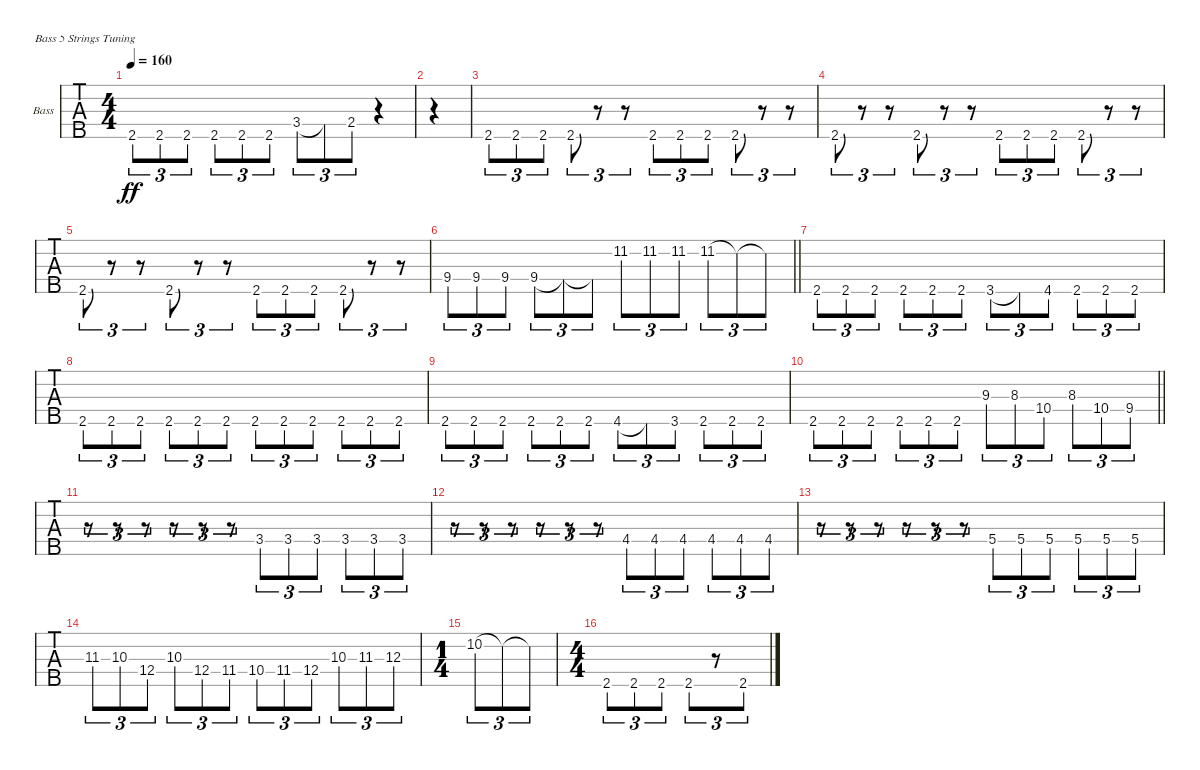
\bracketExtendMode groupsimilarinstruments
\firstSystemTrackNameOrientation horizontal
\otherSystemsTrackNameOrientation horizontal
\track ("Boni" "Bass") {instrument electricbassfinger}
\staff {tabs}
\tuning (G2 D2 A1 E1 B0)
\ts (4 4)
\tempo 160
\clef f4
\ks c
2.5{acc #}.8{tu (3 2) dy ff} 2.5{acc #}.8{tu (3 2)} 2.5{acc #}.8{tu (3 2)} 2.5{acc #}.8{tu (3 2)} 2.5{acc #}.8{tu (3 2)} 2.5{acc #}.8{tu (3 2)} 3.4.8{tu (3 2)} 3.4{t}.8{tu (3 2)} 2.4{acc #}.8{tu (3 2)} r.4 |
|
2.5{acc #}.8{tu (3 2)} 2.5{acc #}.8{tu (3 2)} 2.5{acc #}.8{tu (3 2)} 2.5{acc #}.8{tu (3 2)} r.8{tu (3 2)} r.8{tu (3 2)} 2.5{acc #}.8{tu (3 2)} 2.5{acc #}.8{tu (3 2)} 2.5{acc #}.8{tu (3 2)} 2.5{acc #}.8{tu (3 2)} r.8{tu (3 2)} r.8{tu (3 2)} |
2.5{acc #}.8{tu (3 2)} r.8{tu (3 2)} r.8{tu (3 2)} 2.5{acc #}.8{tu (3 2)} r.8{tu (3 2)} r.8{tu (3 2)} 2.5{acc #}.8{tu (3 2)} 2.5{acc #}.8{tu (3 2)} 2.5{acc #}.8{tu (3 2)} 2.5{acc #}.8{tu (3 2)} r.8{tu (3 2)} r.8{tu (3 2)} |
2.5{acc #}.8{tu (3 2)} r.8{tu (3 2)} r.8{tu (3 2)} 2.5{acc #}.8{tu (3 2)} r.8{tu (3 2)} r.8{tu (3 2)} 2.5{acc #}.8{tu (3 2)} 2.5{acc #}.8{tu (3 2)} 2.5{acc #}.8{tu (3 2)} 2.5{acc #}.8{tu (3 2)} r.8{tu (3 2)} r.8{tu (3 2)} |
\barLineRight lightlight
9.4{acc #}.8{tu (3 2)} 9.4{acc #}.8{tu (3 2)} 9.4{acc #}.8{tu (3 2)} 9.4{acc #}.8{tu (3 2)} 9.4{t acc #}.8{tu (3 2)} 9.4{t acc #}.8{tu (3 2)} 11.2{acc #}.8{tu (3 2)} 11.2{acc #}.8{tu (3 2)} 11.2{acc #}.8{tu (3 2)} 11.2{acc #}.8{tu (3 2)} 11.2{t acc #}.8{tu (3 2)} 11.2{t acc #}.8{tu (3 2)} |
2.5{acc #}.8{tu (3 2)} 2.5{acc #}.8{tu (3 2)} 2.5{acc #}.8{tu (3 2)} 2.5{acc #}.8{tu (3 2)} 2.5{acc #}.8{tu (3 2)} 2.5{acc #}.8{tu (3 2)} 3.5.8{tu (3 2)} 3.5{t}.8{tu (3 2)} 4.5{acc #}.8{tu (3 2)} 2.5{acc #}.8{tu (3 2)} 2.5{acc #}.8{tu (3 2)} 2.5{acc #}.8{tu (3 2)} |
2.5{acc #}.8{tu (3 2)} 2.5{acc #}.8{tu (3 2)} 2.5{acc #}.8{tu (3 2)} 2.5{acc #}.8{tu (3 2)} 2.5{acc #}.8{tu (3 2)} 2.5{acc #}.8{tu (3 2)} 2.5{acc #}.8{tu (3 2)} 2.5{acc #}.8{tu (3 2)} 2.5{acc #}.8{tu (3 2)} 2.5{acc #}.8{tu (3 2)} 2.5{acc #}.8{tu (3 2)} 2.5{acc #}.8{tu (3 2)} |
2.5{acc #}.8{tu (3 2)} 2.5{acc #}.8{tu (3 2)} 2.5{acc #}.8{tu (3 2)} 2.5{acc #}.8{tu (3 2)} 2.5{acc #}.8{tu (3 2)} 2.5{acc #}.8{tu (3 2)} 4.5{acc #}.8{tu (3 2)} 4.5{t acc #}.8{tu (3 2)} 3.5.8{tu (3 2)} 2.5{acc #}.8{tu (3 2)} 2.5{acc #}.8{tu (3 2)} 2.5{acc #}.8{tu (3 2)} |
\barLineRight lightlight
2.5{acc #}.8{tu (3 2)} 2.5{acc #}.8{tu (3 2)} 2.5{acc #}.8{tu (3 2)} 2.5{acc #}.8{tu (3 2)} 2.5{acc #}.8{tu (3 2)} 2.5{acc #}.8{tu (3 2)} 9.3{acc #}.8{tu (3 2)} 8.3.8{tu (3 2)} 10.4.8{tu (3 2)} 8.3.8{tu (3 2)} 10.4.8{tu (3 2)} 9.4{acc #}.8{tu (3 2)} |
r.8{tu (3 2)} r.8{tu (3 2)} r.8{tu (3 2)} r.8{tu (3 2)} r.8{tu (3 2)} r.8{tu (3 2)} 3.4.8{tu (3 2)} 3.4.8{tu (3 2)} 3.4.8{tu (3 2)} 3.4.8{tu (3 2)} 3.4.8{tu (3 2)} 3.4.8{tu (3 2)} |
r.8{tu (3 2)} r.8{tu (3 2)} r.8{tu (3 2)} r.8{tu (3 2)} r.8{tu (3 2)} r.8{tu (3 2)} 4.4{acc #}.8{tu (3 2)} 4.4{acc #}.8{tu (3 2)} 4.4{acc #}.8{tu (3 2)} 4.4{acc #}.8{tu (3 2)} 4.4{acc #}.8{tu (3 2)} 4.4{acc #}.8{tu (3 2)} |
r.8{tu (3 2)} r.8{tu (3 2)} r.8{tu (3 2)} r.8{tu (3 2)} r.8{tu (3 2)} r.8{tu (3 2)} 5.4.8{tu (3 2)} 5.4.8{tu (3 2)} 5.4.8{tu (3 2)} 5.4.8{tu (3 2)} 5.4.8{tu (3 2)} 5.4.8{tu (3 2)} |
11.3{acc #}.8{tu (3 2)} 10.3.8{tu (3 2)} 12.4.8{tu (3 2)} 10.3.8{tu (3 2)} 12.4.8{tu (3 2)} 11.4{acc #}.8{tu (3 2)} 10.4.8{tu (3 2)} 11.4{acc #}.8{tu (3 2)} 12.4.8{tu (3 2)} 10.3.8{tu (3 2)} 11.3{acc #}.8{tu (3 2)} 12.3.8{tu (3 2)} |
\ts (1 4)
\beaming (8 2)
10.2.8{tu (3 2)} 10.2{t}.8{tu (3 2)} 10.2{t}.8{tu (3 2)} |
\ts (4 4)
\beaming (8 2 2 2 2)
2.5{acc #}.8{tu (3 2)} 2.5{acc #}.8{tu (3 2)} 2.5{acc #}.8{tu (3 2)} 2.5{acc #}.8{tu (3 2)} r.8{tu (3 2)} 2.5{acc #}.8{tu (3 2)}
